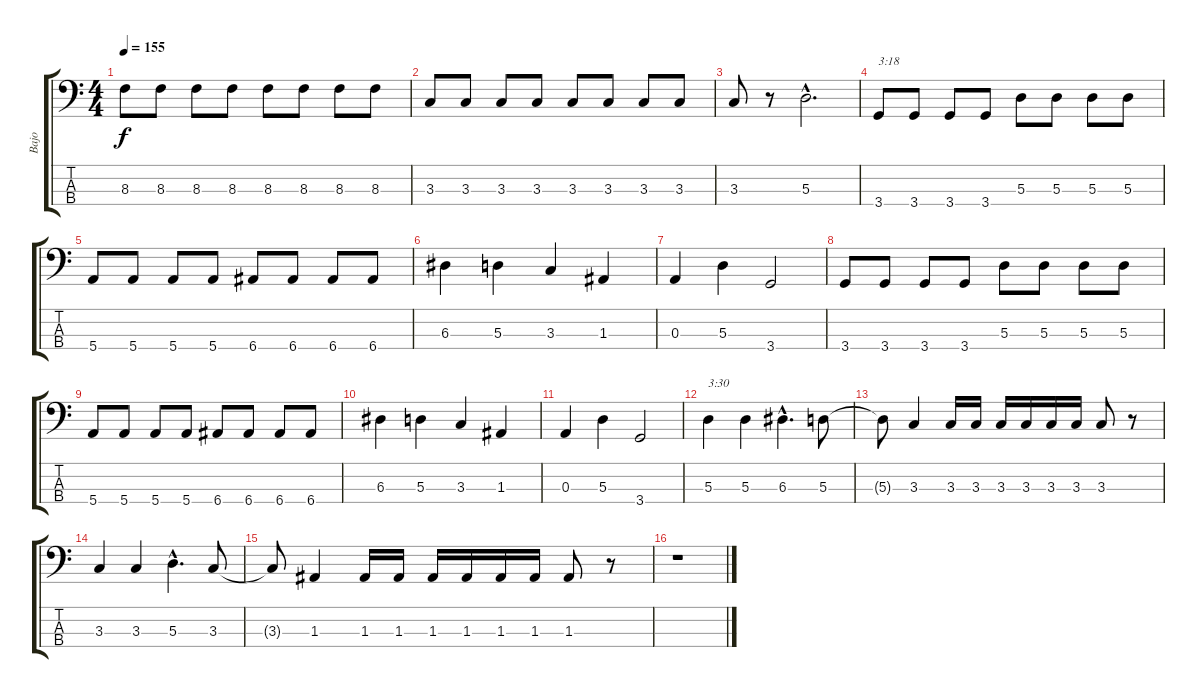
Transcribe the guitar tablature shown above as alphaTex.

\track ("Bajo" "Bajo") {instrument electricbassfinger}
\staff {score tabs}
\tuning (G2 D2 A1 E1) {hide}
\ts (4 4)
\tempo 155
\clef f4
\ks c
8.3.8{dy f} 8.3.8 8.3.8 8.3.8 8.3.8 8.3.8 8.3.8 8.3.8 |
3.3.8 3.3.8 3.3.8 3.3.8 3.3.8 3.3.8 3.3.8 3.3.8 |
3.3.8 r.8 5.3{hac}.2{d} |
3.4.8{txt "3:18"} 3.4.8 3.4.8 3.4.8 5.3.8 5.3.8 5.3.8 5.3.8 |
5.4.8 5.4.8 5.4.8 5.4.8 6.4.8 6.4.8 6.4.8 6.4.8 |
6.3.4 5.3.4 3.3.4 1.3.4 |
0.3.4 5.3.4 3.4.2 |
3.4.8 3.4.8 3.4.8 3.4.8 5.3.8 5.3.8 5.3.8 5.3.8 |
5.4.8 5.4.8 5.4.8 5.4.8 6.4.8 6.4.8 6.4.8 6.4.8 |
6.3.4 5.3.4 3.3.4 1.3.4 |
0.3.4 5.3.4 3.4.2 |
5.3.4{txt "3:30"} 5.3.4 6.3{hac}.4{d} 5.3.8 |
5.3{t}.8 3.3.4 3.3.16 3.3.16 3.3.16 3.3.16 3.3.16 3.3.16 3.3.8 r.8 |
3.3.4 3.3.4 5.3{hac}.4{d} 3.3.8 |
3.3{t}.8 1.3.4 1.3.16 1.3.16 1.3.16 1.3.16 1.3.16 1.3.16 1.3.8 r.8 |
r.1
